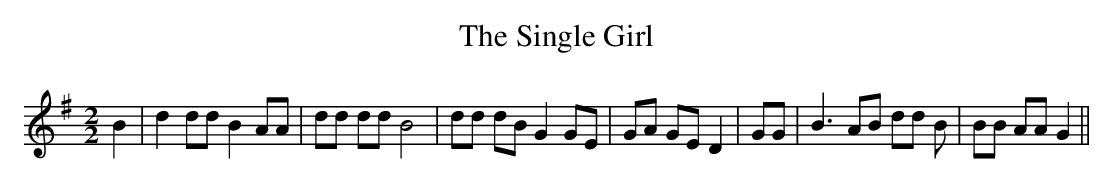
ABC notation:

X:1
T:The Single Girl
M:2/2
L:1/8
K:G
 B2| d2 dd B2 AA| dd dd B4| dd dB G2 GE| GA GE D2| GG| B3 AB dd B|\
 BB AA G2||
